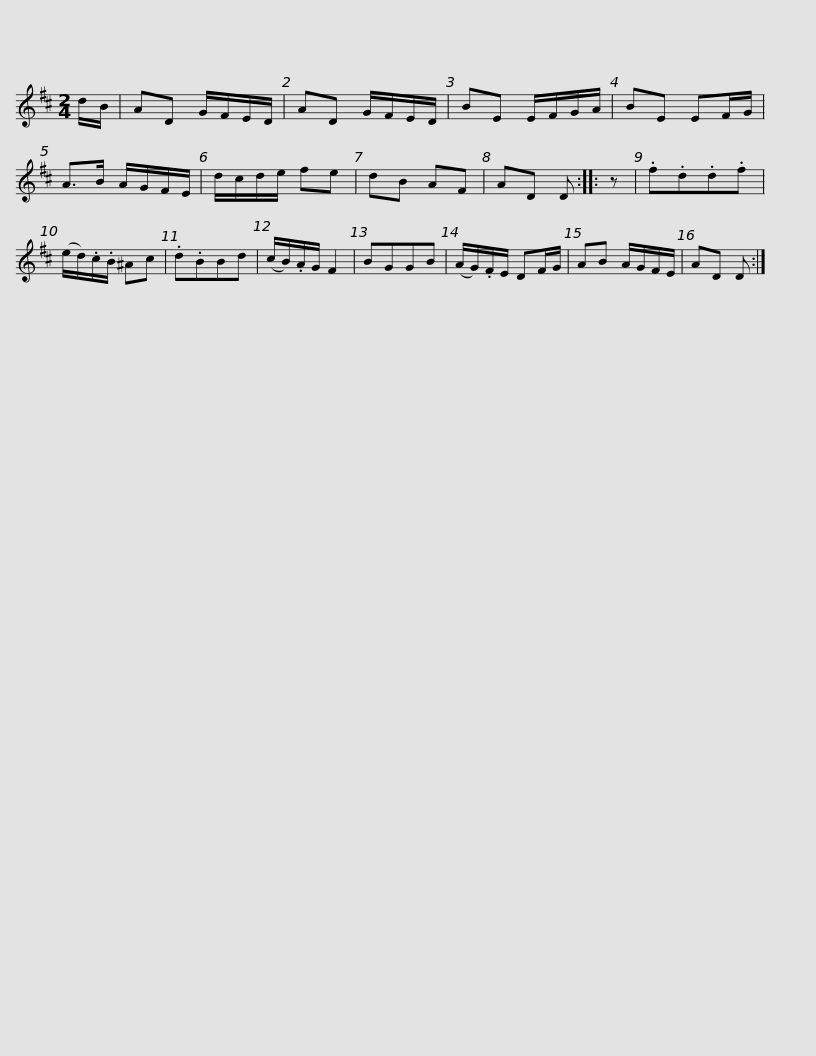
X:1
L:1/8
M:2/4
I:linebreak $
K:D
V:1 treble
V:1
 d/B/ | AD G/F/E/D/ | AD G/F/E/D/ | BE E/F/G/A/ | BE EF/G/ | %5
 A>B A/G/F/E/ | d/c/d/e/ fe | dB AF | AD D ::$ z | %10
 .f.d.d.f | (e/d/).c/.B/ ^Ac | .d.BBd | (c/B/).A/G/ F2 | BGGB | %15
 (A/G/).F/E/ DF/G/ | AB A/G/F/E/ | AD D :| %18
